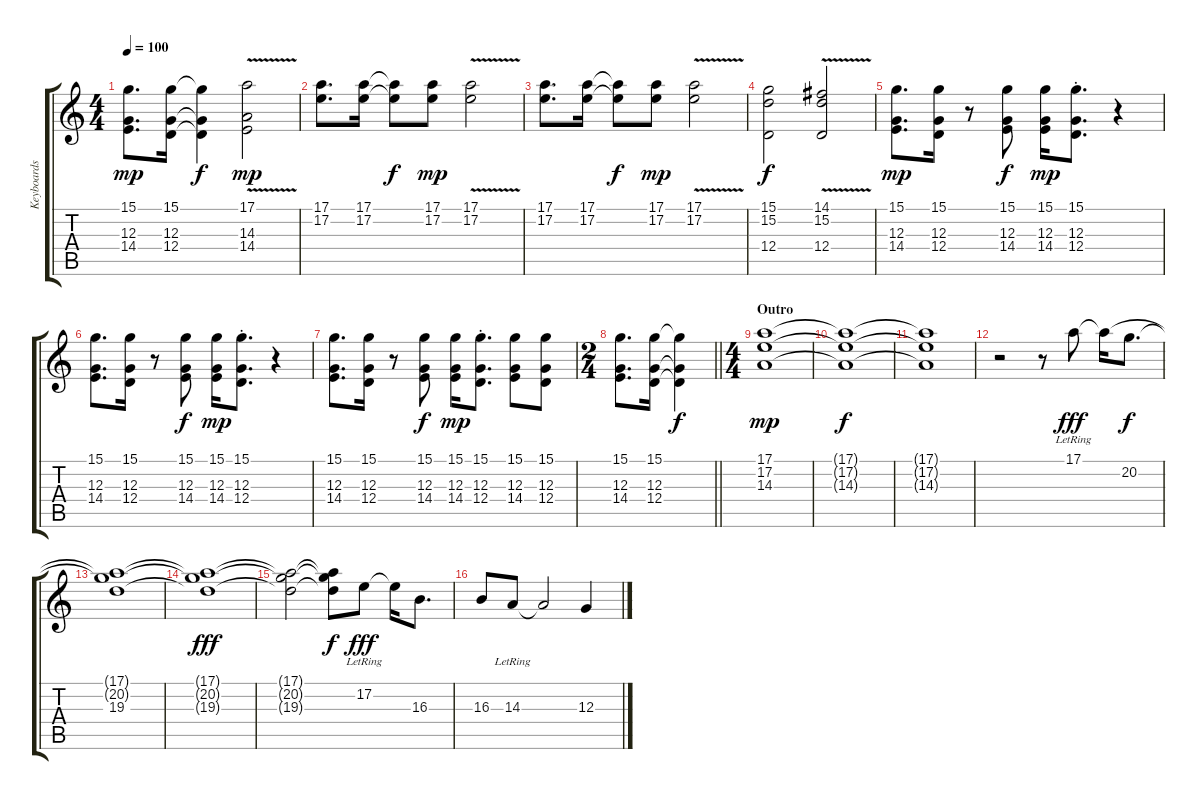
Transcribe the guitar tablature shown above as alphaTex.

\track ("Keyboards" "Keyboards") {instrument rockorgan}
\staff {score tabs}
\tuning (E4 B3 G3 D3 A2 E2) {hide}
\ts (4 4)
\tempo 100
\clef g2
\ks c
(15.1 12.3 14.4).8{d dy mp} (15.1 12.3 12.4).16 (15.1{t} 12.3{t} 12.4{t}).4{dy f} (17.1 14.3{v} 14.4).2{dy mp} |
(17.1 17.2).8{d} (17.1 17.2).16 (17.1{t} 17.2{t}).8{dy f} (17.1 17.2).8{dy mp} (17.1 17.2{v}).2 |
(17.1 17.2).8{d} (17.1 17.2).16 (17.1{t} 17.2{t}).8{dy f} (17.1 17.2).8{dy mp} (17.1 17.2{v}).2 |
(15.1 15.2 12.4).2{dy f} (14.1{v} 15.2 12.4).2 |
(15.1 12.3 14.4).8{d dy mp} (15.1 12.3 12.4).16 r.8 (15.1 12.3 14.4).8{dy f} (15.1 12.3 14.4).16{dy mp} (15.1{st} 12.3{st} 12.4{st}).8{d} r.4 |
\ks aminor
(15.1 12.3 14.4).8{d} (15.1 12.3 12.4).16 r.8 (15.1 12.3 14.4).8{dy f} (15.1 12.3 14.4).16{dy mp} (15.1{st} 12.3{st} 12.4{st}).8{d} r.4 |
(15.1 12.3 14.4).8{d} (15.1 12.3 12.4).16 r.8 (15.1 12.3 14.4).8{dy f} (15.1 12.3 14.4).16{dy mp} (15.1{st} 12.3{st} 12.4{st}).8{d} (15.1 12.3 14.4).8 (15.1 12.3 12.4).8 |
\ts (2 4)
\barLineRight lightlight
(15.1 12.3 14.4).8{d} (15.1 12.3 12.4).16 (15.1{t} 12.3{t} 12.4{t}).4{dy f} |
\ts (4 4)
\section ("" "Outro")
(17.1 17.2 14.3).1{dy mp volume 6} |
(17.1{t} 17.2{t} 14.3{t}).1{dy f} |
(17.1{t} 17.2{t} 14.3{t}).1 |
r.2 r.8 17.1{lr}.8{dy fff instrument lead1square} 17.1{t}.16 20.2.8{d dy f} |
(17.1{t} 20.2{t} 19.3).1 |
(17.1{t} 20.2{t} 19.3{t}).1{dy fff} |
(17.1{t} 20.2{t} 19.3{t}).2 (17.1{t} 20.2{t} 19.3{t}).8{dy f} 17.2{lr}.8{dy fff} 17.2{t}.16 16.3.8{d} |
16.3.8 14.3{lr}.8 14.3{t}.2 12.3.4
